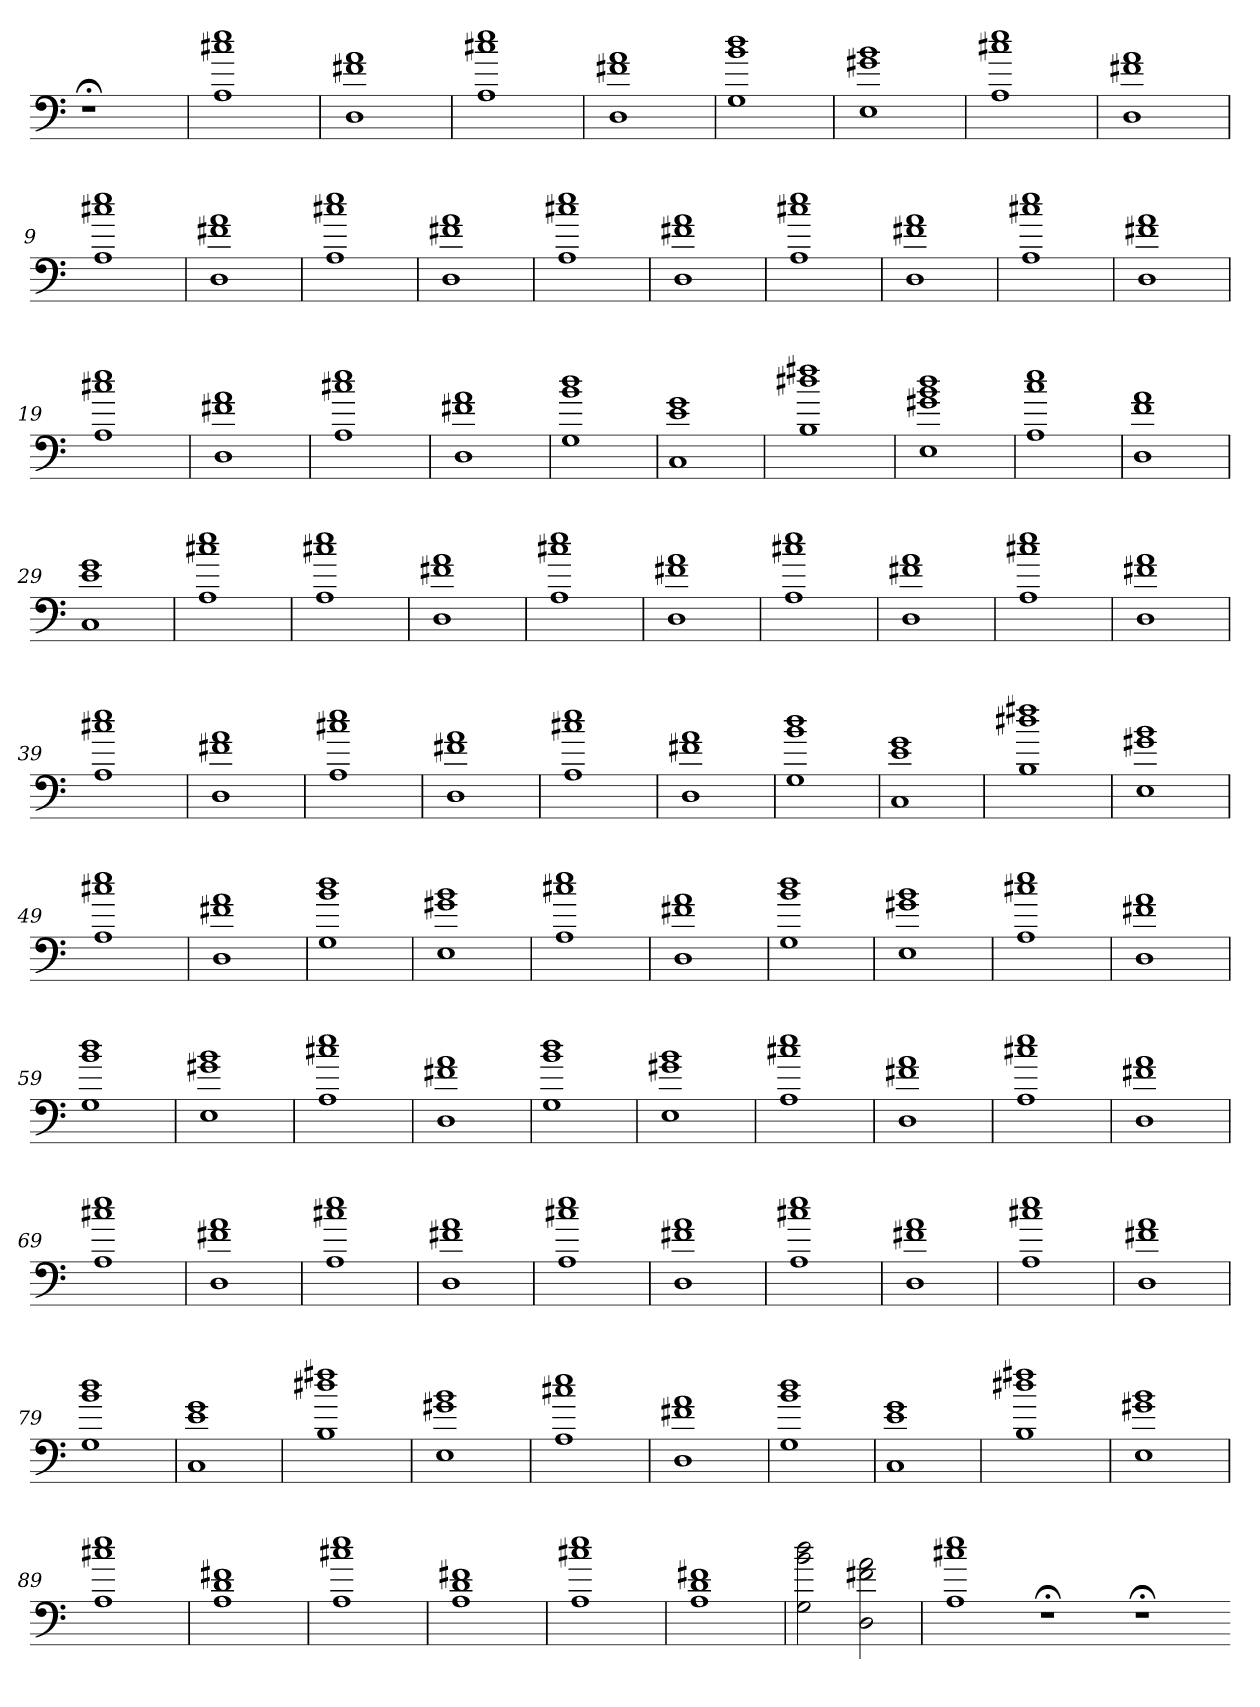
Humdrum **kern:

**kern
*part1
*staff1
=
1r;<
=1
1A 1cc#X 1ee
=2
1D 1f#X 1a
=3
1A 1cc#X 1ee
=4
1D 1f#X 1a
=5
1G 1b 1dd
=6
1E 1g#X 1b
=7
1A 1cc#X 1ee
=8
1D 1f#X 1a
=9
1A 1cc#X 1ee
=10
1D 1f#X 1a
=11
1A 1cc#X 1ee
=12
1D 1f#X 1a
=13
1A 1cc#X 1ee
=14
1D 1f#X 1a
=15
1A 1cc#X 1ee
=16
1D 1f#X 1a
=17
1A 1cc#X 1ee
=18
1D 1f#X 1a
=19
1A 1cc#X 1ee
=20
1D 1f#X 1a
=21
1A 1cc#X 1ee
=22
1D 1f#X 1a
=23
1G 1b 1dd
=24
1C 1e 1g
=25
1B 1dd#X 1ff#X
=26
1E 1g#X 1b 1dd
=27
1A 1cc 1ee
=28
1D 1f 1a
=29
1C 1e 1g
=30
1A 1cc#X 1ee
=31
1A 1cc#X 1ee
=32
1D 1f#X 1a
=33
1A 1cc#X 1ee
=34
1D 1f#X 1a
=35
1A 1cc#X 1ee
=36
1D 1f#X 1a
=37
1A 1cc#X 1ee
=38
1D 1f#X 1a
=39
1A 1cc#X 1ee
=40
1D 1f#X 1a
=41
1A 1cc#X 1ee
=42
1D 1f#X 1a
=43
1A 1cc#X 1ee
=44
1D 1f#X 1a
=45
1G 1b 1dd
=46
1C 1e 1g
=47
1B 1dd#X 1ff#X
=48
1E 1g#X 1b
=49
1A 1cc#X 1ee
=50
1D 1f#X 1a
=51
1G 1b 1dd
=52
1E 1g#X 1b
=53
1A 1cc#X 1ee
=54
1D 1f#X 1a
=55
1G 1b 1dd
=56
1E 1g#X 1b
=57
1A 1cc#X 1ee
=58
1D 1f#X 1a
=59
1G 1b 1dd
=60
1E 1g#X 1b
=61
1A 1cc#X 1ee
=62
1D 1f#X 1a
=63
1G 1b 1dd
=64
1E 1g#X 1b
=65
1A 1cc#X 1ee
=66
1D 1f#X 1a
=67
1A 1cc#X 1ee
=68
1D 1f#X 1a
=69
1A 1cc#X 1ee
=70
1D 1f#X 1a
=71
1A 1cc#X 1ee
=72
1D 1f#X 1a
=73
1A 1cc#X 1ee
=74
1D 1f#X 1a
=75
1A 1cc#X 1ee
=76
1D 1f#X 1a
=77
1A 1cc#X 1ee
=78
1D 1f#X 1a
=79
1G 1b 1dd
=80
1C 1e 1g
=81
1B 1dd#X 1ff#X
=82
1E 1g#X 1b
=83
1A 1cc#X 1ee
=84
1D 1f#X 1a
=85
1G 1b 1dd
=86
1C 1e 1g
=87
1B 1dd#X 1ff#X
=88
1E 1g#X 1b
=89
1A 1cc#X 1ee
=90
1A 1d 1f#X
=91
1A 1cc#X 1ee
=92
1A 1d 1f#X
=93
1A 1cc#X 1ee
=94
1A 1d 1f#X
=95
2G 2b 2dd
2D 2f#X 2a
=96
1A 1cc#X 1ee
1r;<
1r;<
=-
*-
